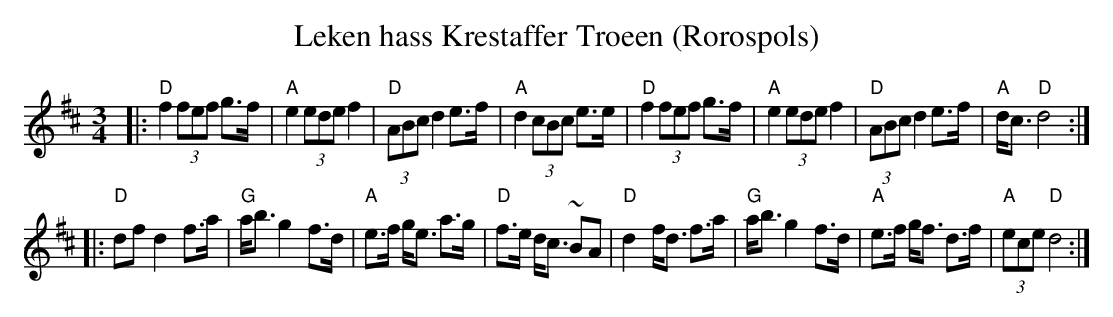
X:1
T: Leken hass Krestaffer Troeen (R\orospols)
M: 3/4
L: 1/8
K: D
|:"D"f2 (3fef g>f | "A"e2 (3ede f2 | "D"(3ABc d2 e>f | "A"d2 (3cBc e>e \
| "D"f2 (3fef g>f | "A"e2 (3ede f2 | "D"(3ABc d2 e>f | "A"d<c "D"d4 :|
|:"D"df d2  f>a | "G"a<b g2 f>d | "A"e>f g<e a>g | "D"f>e d<c ~BA \
| "D"d2 f<d f>a | "G"a<b g2 f>d | "A"e>f g<f d>f | "A"(3ece "D"d4 :|
